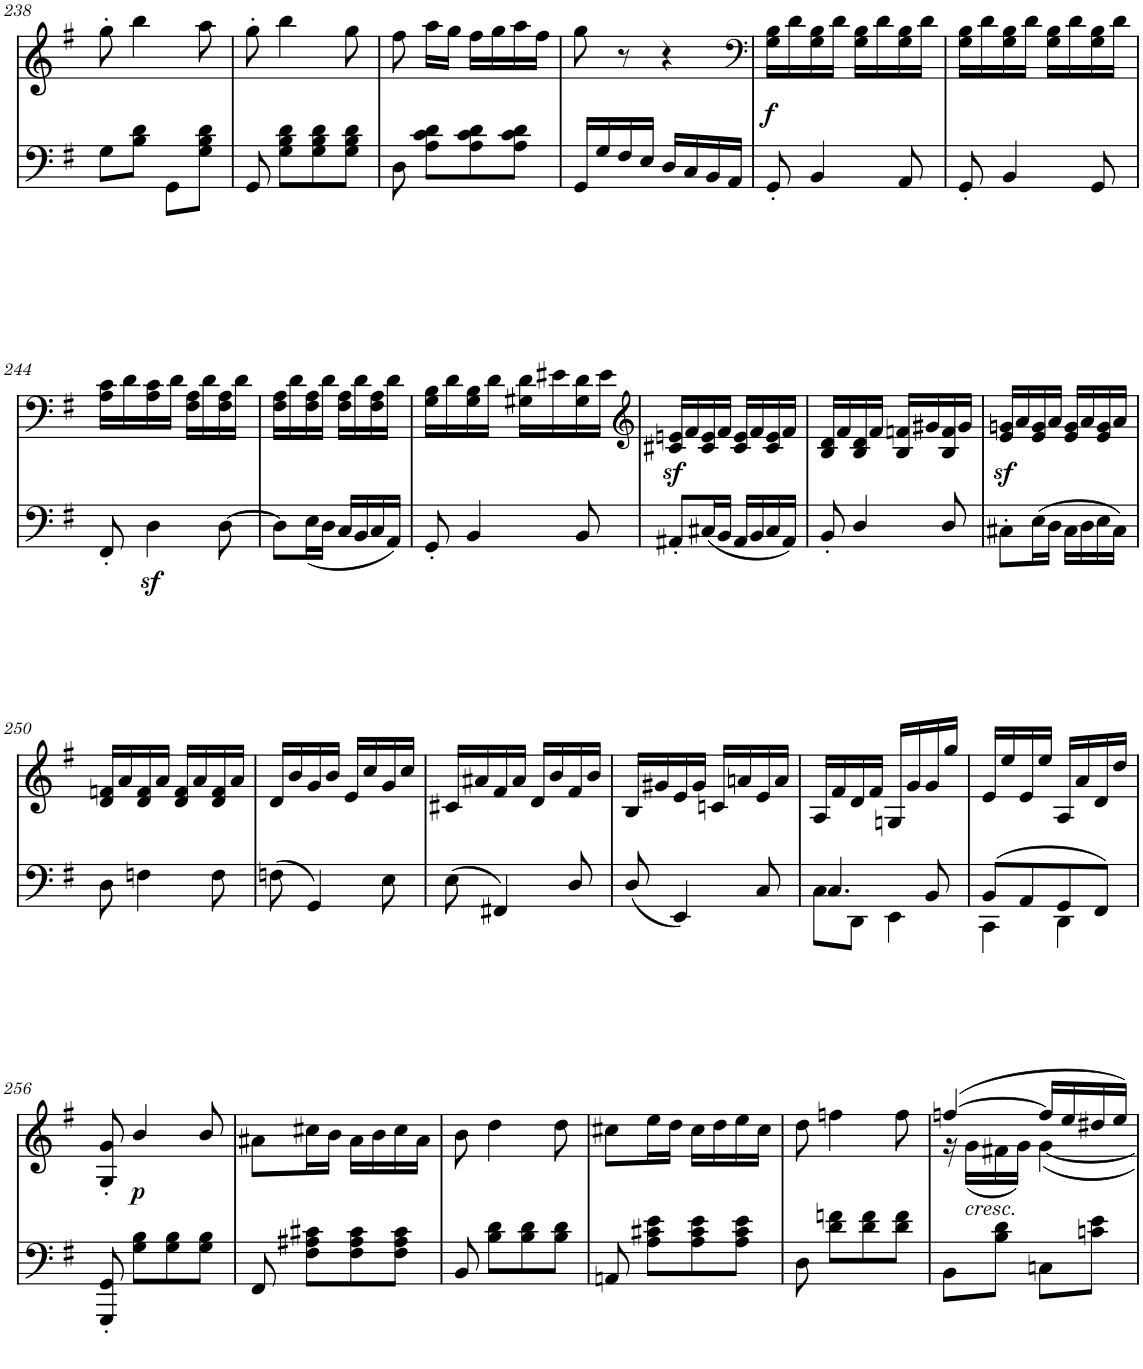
**kern	**kern	**text	**dynam
*part2	*part1	*part1	*part1
*staff2	*staff1	*staff1	*staff1
*I"piano	*I"piano	*	*
*I'Pno	*I'Pno	*	*
!!LO:PB:g=z
*clefF4	*clefG2	*	*
*k[f#]	*k[f#]	*	*
*G:	*G:	*	*
*M2/4	*M2/4	*	*
=238	=238	=238	=238
8G\L	8gg'\	.	.
8B\ 8d\J	4bb\	.	.
8GG\L	.	.	.
8G\ 8B\ 8d\J	8aa\	.	.
=239	=239	=239	=239
8GG/	8gg'\	.	.
8G\ 8B\ 8d\L	4bb\	.	.
8G\ 8B\ 8d\	.	.	.
8G\ 8B\ 8d\J	8gg\	.	.
=240	=240	=240	=240
8D\	8ff#\	.	.
8A\ 8c\ 8d\L	16aa\LL	.	.
.	16gg\JJ	.	.
8A\ 8c\ 8d\	16ff#\LL	.	.
.	16gg\	.	.
8A\ 8c\ 8d\J	16aa\	.	.
.	16ff#\JJ	.	.
=241	=241	=241	=241
16GG/LL	8gg\	.	.
16G/	.	.	.
16F#/	8r	.	.
16E/JJ	.	.	.
16D/LL	4r	.	.
16C/	.	.	.
16BB/	.	.	.
16AA/JJ	.	.	.
=242	=242	=242	=242
*	*clefF4	*	*
!	!	!LO:LY:b	!LO:DY:b
8GG'/	16G\ 16B\LL	f	f
.	16d\	.	.
4BB/	16G\ 16B\	.	.
.	16d\JJ	.	.
.	16G\ 16B\LL	.	.
.	16d\	.	.
8AA/	16G\ 16B\	.	.
.	16d\JJ	.	.
=243	=243	=243	=243
8GG'/	16G\ 16B\LL	.	.
.	16d\	.	.
4BB/	16G\ 16B\	.	.
.	16d\JJ	.	.
.	16G\ 16B\LL	.	.
.	16d\	.	.
8GG/	16G\ 16B\	.	.
.	16d\JJ	.	.
!!LO:LB:g=z
=244	=244	=244	=244
8FF#'/	16A\ 16c\LL	.	.
.	16d\	.	.
4Dz<\	16A\ 16c\	.	.
.	16d\JJ	.	.
.	16F#\ 16A\LL	.	.
.	16d\	.	.
[8D\	16F#\ 16A\	.	.
.	16d\JJ	.	.
=245	=245	=245	=245
8D\L]	16F#\ 16A\LL	.	.
.	16d\	.	.
(<16E\L	16F#\ 16A\	.	.
16D\JJ	16d\JJ	.	.
16C/LL	16F#\ 16A\LL	.	.
16BB/	16d\	.	.
16C/	16F#\ 16A\	.	.
16AA/JJ)	16d\JJ	.	.
=246	=246	=246	=246
8GG'/	16G\ 16B\LL	.	.
.	16d\	.	.
4BB/	16G\ 16B\	.	.
.	16d\JJ	.	.
.	16G#X\ 16d\LL	.	.
.	16e#X\	.	.
8BB/	16G#\ 16d\	.	.
.	16e#\JJ	.	.
=247	=247	=247	=247
*	*clefG2	*	*
!	!	!LO:LY:b	!
8AA#X'/L	16c#X/z< 16en/z<LL	sf	.
.	16f#/	.	.
(16C#X/L	16c#/ 16e/	.	.
16BB/JJ	16f#/JJ	.	.
16AA#/LL	16c#/ 16e/LL	.	.
16BB/	16f#/	.	.
16C#/	16c#/ 16e/	.	.
16AA#/JJ)	16f#/JJ	.	.
=248	=248	=248	=248
8BB'/	16B/ 16d/LL	.	.
.	16f#/	.	.
4D/	16B/ 16d/	.	.
.	16f#/JJ	.	.
.	16B/ 16fn/LL	.	.
.	16g#X/	.	.
8D/	16B/ 16f/	.	.
.	16g#/JJ	.	.
=249	=249	=249	=249
!	!	!LO:LY:b	!
8C#X'\L	16e/z< 16gn/z<LL	sf	.
.	16a/	.	.
(16E\L	16e/ 16g/	.	.
16D\JJ	16a/JJ	.	.
16C#\LL	16e/ 16g/LL	.	.
16D\	16a/	.	.
16E\	16e/ 16g/	.	.
16C#\JJ)	16a/JJ	.	.
!!LO:LB:g=z
=250	=250	=250	=250
8D\	16d/ 16fn/LL	.	.
.	16a/	.	.
4Fn\	16d/ 16f/	.	.
.	16a/JJ	.	.
.	16d/ 16f/LL	.	.
.	16a/	.	.
8F\	16d/ 16f/	.	.
.	16a/JJ	.	.
=251	=251	=251	=251
(8Fn\	16d/LL	.	.
.	16b/	.	.
4GG/)	16g/	.	.
.	16b/JJ	.	.
.	16e/LL	.	.
.	16cc/	.	.
8E\	16g/	.	.
.	16cc/JJ	.	.
=252	=252	=252	=252
(8E\	16c#X/LL	.	.
.	16a#X/	.	.
4FF#X/)	16f#/	.	.
.	16a#/JJ	.	.
.	16d/LL	.	.
.	16b/	.	.
8D/	16f#/	.	.
.	16b/JJ	.	.
=253	=253	=253	=253
(8D/	16B/LL	.	.
.	16g#X/	.	.
4EE/)	16e/	.	.
.	16g#/JJ	.	.
.	16cn/LL	.	.
.	16an/	.	.
8C/	16e/	.	.
.	16a/JJ	.	.
=254	=254	=254	=254
*^	*	*	*
4.C/	8C\L	16A/LL	.	.
.	.	16f#/	.	.
.	8DD\J	16d/	.	.
.	.	16f#/JJ	.	.
.	4EE\	16Gn/LL	.	.
.	.	16g/	.	.
8BB/	.	16g/	.	.
.	.	16gg/JJ	.	.
=255	=255	=255	=255	=255
(8BB/L	4CC\	16e/LL	.	.
.	.	16ee/	.	.
8AA/	.	16e/	.	.
.	.	16ee/JJ	.	.
8GG/	4DD\	16A/LL	.	.
.	.	16a/	.	.
8FF#/J)	.	16d/	.	.
.	.	16dd/JJ	.	.
*v	*v	*	*	*
!!LO:LB:g=z
=256	=256	=256	=256
8GGG/' 8GG/'	8G/' 8g/'	.	.
!	!	!LO:LY:b	!LO:DY:b
8G\ 8B\L	4b/	p	p
8G\ 8B\	.	.	.
8G\ 8B\J	8b/	.	.
=257	=257	=257	=257
8FF#/	8a#X\L	.	.
8F#\ 8A#X\ 8c#X\L	16cc#X\L	.	.
.	16b\JJ	.	.
8F#\ 8A#\ 8c#\	16a#\LL	.	.
.	16b\	.	.
8F#\ 8A#\ 8c#\J	16cc#\	.	.
.	16a#\JJ	.	.
=258	=258	=258	=258
8BB/	8b\	.	.
8B\ 8d\L	4dd\	.	.
8B\ 8d\	.	.	.
8B\ 8d\J	8dd\	.	.
=259	=259	=259	=259
8AAn/	8cc#X\L	.	.
8A\ 8c#X\ 8e\L	16ee\L	.	.
.	16dd\JJ	.	.
8A\ 8c#\ 8e\	16cc#\LL	.	.
.	16dd\	.	.
8A\ 8c#\ 8e\J	16ee\	.	.
.	16cc#\JJ	.	.
=260	=260	=260	=260
8D\	8dd\	.	.
8d\ 8fn\L	4ffn\	.	.
8d\ 8f\	.	.	.
8d\ 8f\J	8ff\	.	.
=261	=261	=261	=261
*	*^	*	*
8BB\L	([4ffn/	16r	.	.
!	!	!LO:TX:b:i:t=cresc.	!	!
.	.	(16g\LL	.	.
8B\ 8d\J	.	16f#X\	.	.
!	!	!	!LO:LY:b	!
.	.	16g\JJ)	<	.
8Cn\L	16ff/LL]	[4g\	.	.
.	16ee/	.	.	.
8cn\ 8e\J	16dd#X/	.	.	.
.	16ee/JJ)	.	.	.
*	*v	*v	*	*
=	=	=	=
*-	*-	*-	*-
